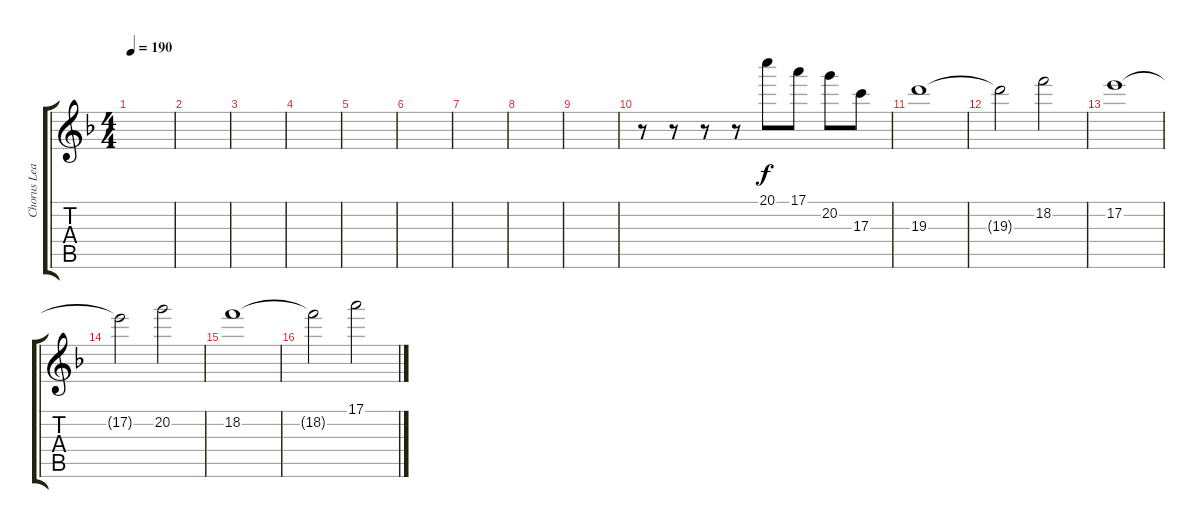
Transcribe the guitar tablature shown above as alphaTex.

\track ("Chorus Lead (Chris)" "Chorus Lea") {instrument overdrivenguitar}
\staff {score tabs}
\tuning (E4 B3 G3 D3 A2 D2) {hide}
\ts (4 4)
\tempo 190
\clef g2
\ks dminor
|
|
|
|
|
|
|
|
|
r.8 r.8 r.8 r.8 20.1.8 17.1.8 20.2.8 17.3.8 |
19.3.1 |
19.3{t}.2 18.2.2 |
17.2.1 |
17.2{t}.2 20.2.2 |
18.2.1 |
18.2{t}.2 17.1.2
